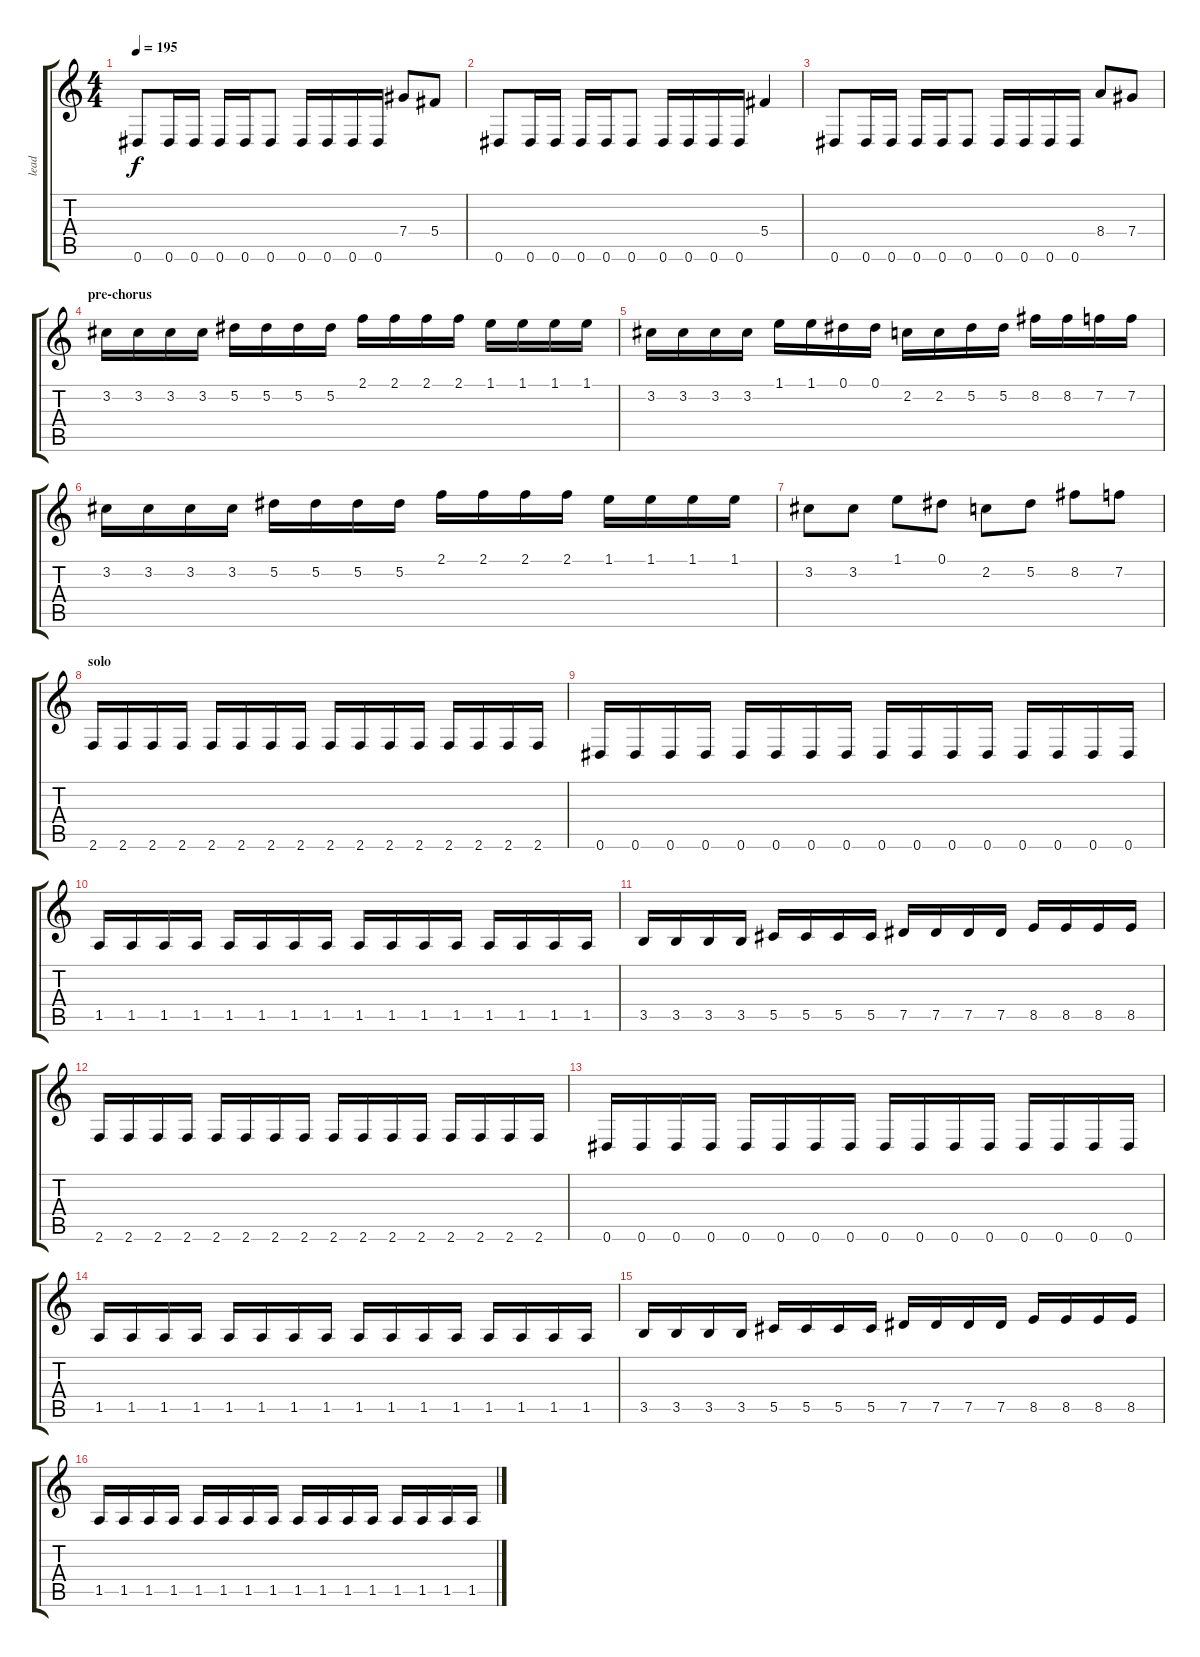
\track ("lead" "lead") {instrument distortionguitar}
\staff {score tabs}
\tuning (Eb4 Bb3 Gb3 Db3 Ab2 Eb2) {hide}
\ts (4 4)
\tempo 195
\clef g2
\ks c
0.6.8{dy f} 0.6.16 0.6.16 0.6.16 0.6.16 0.6.8 0.6.16 0.6.16 0.6.16 0.6.16 7.4.8 5.4.8 |
0.6.8 0.6.16 0.6.16 0.6.16 0.6.16 0.6.8 0.6.16 0.6.16 0.6.16 0.6.16 5.4.4 |
0.6.8 0.6.16 0.6.16 0.6.16 0.6.16 0.6.8 0.6.16 0.6.16 0.6.16 0.6.16 8.4.8 7.4.8 |
\section ("" "pre-chorus")
3.2.16 3.2.16 3.2.16 3.2.16 5.2.16 5.2.16 5.2.16 5.2.16 2.1.16 2.1.16 2.1.16 2.1.16 1.1.16 1.1.16 1.1.16 1.1.16 |
3.2.16 3.2.16 3.2.16 3.2.16 1.1.16 1.1.16 0.1.16 0.1.16 2.2.16 2.2.16 5.2.16 5.2.16 8.2.16 8.2.16 7.2.16 7.2.16 |
3.2.16 3.2.16 3.2.16 3.2.16 5.2.16 5.2.16 5.2.16 5.2.16 2.1.16 2.1.16 2.1.16 2.1.16 1.1.16 1.1.16 1.1.16 1.1.16 |
3.2.8 3.2.8 1.1.8 0.1.8 2.2.8 5.2.8 8.2.8 7.2.8 |
\section ("" "solo")
2.6.16 2.6.16 2.6.16 2.6.16 2.6.16 2.6.16 2.6.16 2.6.16 2.6.16 2.6.16 2.6.16 2.6.16 2.6.16 2.6.16 2.6.16 2.6.16 |
0.6.16 0.6.16 0.6.16 0.6.16 0.6.16 0.6.16 0.6.16 0.6.16 0.6.16 0.6.16 0.6.16 0.6.16 0.6.16 0.6.16 0.6.16 0.6.16 |
1.5.16 1.5.16 1.5.16 1.5.16 1.5.16 1.5.16 1.5.16 1.5.16 1.5.16 1.5.16 1.5.16 1.5.16 1.5.16 1.5.16 1.5.16 1.5.16 |
3.5.16 3.5.16 3.5.16 3.5.16 5.5.16 5.5.16 5.5.16 5.5.16 7.5.16 7.5.16 7.5.16 7.5.16 8.5.16 8.5.16 8.5.16 8.5.16 |
2.6.16 2.6.16 2.6.16 2.6.16 2.6.16 2.6.16 2.6.16 2.6.16 2.6.16 2.6.16 2.6.16 2.6.16 2.6.16 2.6.16 2.6.16 2.6.16 |
0.6.16 0.6.16 0.6.16 0.6.16 0.6.16 0.6.16 0.6.16 0.6.16 0.6.16 0.6.16 0.6.16 0.6.16 0.6.16 0.6.16 0.6.16 0.6.16 |
1.5.16 1.5.16 1.5.16 1.5.16 1.5.16 1.5.16 1.5.16 1.5.16 1.5.16 1.5.16 1.5.16 1.5.16 1.5.16 1.5.16 1.5.16 1.5.16 |
3.5.16 3.5.16 3.5.16 3.5.16 5.5.16 5.5.16 5.5.16 5.5.16 7.5.16 7.5.16 7.5.16 7.5.16 8.5.16 8.5.16 8.5.16 8.5.16 |
1.5.16 1.5.16 1.5.16 1.5.16 1.5.16 1.5.16 1.5.16 1.5.16 1.5.16 1.5.16 1.5.16 1.5.16 1.5.16 1.5.16 1.5.16 1.5.16
